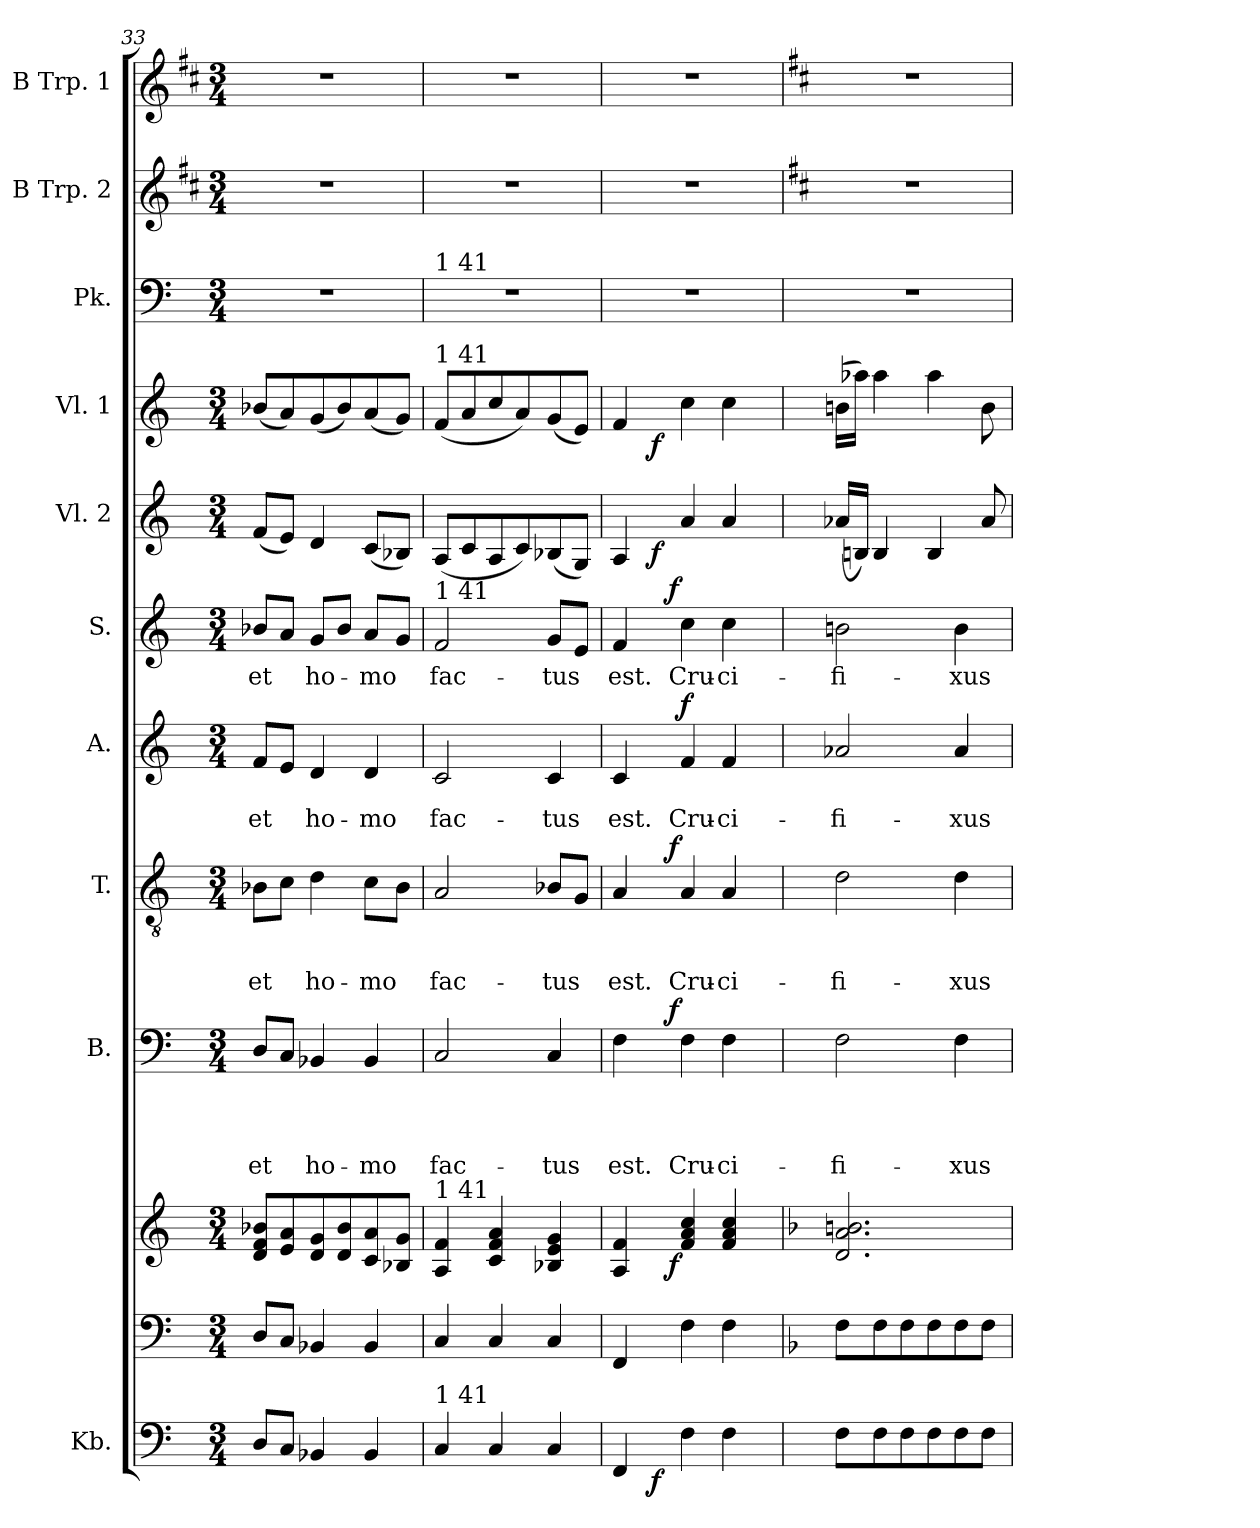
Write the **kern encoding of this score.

**kern	**dynam	**kern	**kern	**dynam	**kern	**text	**text	**text	**text	**dynam	**kern	**text	**text	**text	**dynam	**kern	**text	**text	**dynam	**kern	**text	**dynam	**kern	**dynam	**kern	**dynam	**kern	**kern	**kern
*part12	*part12	*part11	*part10	*part10	*part9	*part9	*part9	*part9	*part9	*part9	*part8	*part8	*part8	*part8	*part8	*part7	*part7	*part7	*part7	*part6	*part6	*part6	*part5	*part5	*part4	*part4	*part3	*part2	*part1
*staff12	*staff12	*staff11	*staff10	*staff10	*staff9	*staff9	*staff9	*staff9	*staff9	*staff9	*staff8	*staff8	*staff8	*staff8	*staff8	*staff7	*staff7	*staff7	*staff7	*staff6	*staff6	*staff6	*staff5	*staff5	*staff4	*staff4	*staff3	*staff2	*staff1
*I"Kb.	*	*	*	*	*I"B.	*	*	*	*	*	*I"T.	*	*	*	*	*I"A.	*	*	*	*I"S.	*	*	*I"Vl. 2	*	*I"Vl. 1	*	*I"Pk.	*I"B Trp. 2	*I"B Trp. 1
*I'Kb.	*	*	*	*	*I'B.	*	*	*	*	*	*I'T.	*	*	*	*	*I'A.	*	*	*	*I'S.	*	*	*I'Vl. 2	*	*I'Vl. 1	*	*I'Pk.	*I'B Trp. 2	*I'B Trp. 1
*clefF4	*	*clefF4	*clefG2	*	*clefF4	*	*	*	*	*	*clefGv2	*	*	*	*	*clefG2	*	*	*	*clefG2	*	*	*clefG2	*	*clefG2	*	*clefF4	*clefG2	*clefG2
*	*	*	*	*	*	*	*	*	*	*	*	*	*	*	*	*	*	*	*	*	*	*	*	*	*	*	*	*ITrd1c2	*ITrd1c2
*k[]	*	*k[]	*k[]	*	*k[]	*	*	*	*	*	*k[]	*	*	*	*	*k[]	*	*	*	*k[]	*	*	*k[]	*	*k[]	*	*k[]	*k[]	*k[]
*C:	*	*C:	*C:	*	*C:	*	*	*	*	*	*C:	*	*	*	*	*C:	*	*	*	*C:	*	*	*C:	*	*C:	*	*C:	*C:	*C:
*M3/4	*	*M3/4	*M3/4	*	*M3/4	*	*	*	*	*	*M3/4	*	*	*	*	*M3/4	*	*	*	*M3/4	*	*	*M3/4	*	*M3/4	*	*M3/4	*M3/4	*M3/4
=33	=33	=33	=33	=33	=33	=33	=33	=33	=33	=33	=33	=33	=33	=33	=33	=33	=33	=33	=33	=33	=33	=33	=33	=33	=33	=33	=33	=33	=33
!	!	!	!	!	!	!	!	!	!LO:LY:b	!	!	!	!	!LO:LY:b	!	!	!	!LO:LY:b	!	!	!LO:LY:b	!	!	!	!	!	!	!	!
8D/L	.	8D/L	8d/ 8f/ 8b-X/L	.	8D/L	.	.	.	et	.	8B-X\L	.	.	et	.	8f/L	.	et	.	8b-X/L	et	.	(<8f/L	.	(<8b-X/L	.	2.r	2.r	2.r
8C/J	.	8C/J	8e/ 8a/	.	8C/J	.	.	.	.	.	8c\J	.	.	.	.	8e/J	.	.	.	8a/J	.	.	8e/J)	.	8a/)	.	.	.	.
!	!	!	!	!	!	!	!	!	!LO:LY:b	!	!	!	!	!LO:LY:b	!	!	!	!LO:LY:b	!	!	!LO:LY:b	!	!	!	!	!	!	!	!
4BB-X/	.	4BB-X/	8d/ 8g/	.	4BB-X/	.	.	.	ho-	.	4d\	.	.	ho-	.	4d/	.	ho-	.	8g/L	ho-	.	4d/	.	(<8g/	.	.	.	.
.	.	.	8d/ 8b-/	.	.	.	.	.	.	.	.	.	.	.	.	.	.	.	.	8b-/J	.	.	.	.	8b-/)	.	.	.	.
!	!	!	!	!	!	!	!	!	!LO:LY:b	!	!	!	!	!LO:LY:b	!	!	!	!LO:LY:b	!	!	!LO:LY:b	!	!	!	!	!	!	!	!
4BB-/	.	4BB-/	8c/ 8a/	.	4BB-/	.	.	.	-mo	.	8c\L	.	.	-mo	.	4d/	.	-mo	.	8a/L	-mo	.	(<8c/L	.	(<8a/	.	.	.	.
.	.	.	8B-X/ 8g/J	.	.	.	.	.	.	.	8B-\J	.	.	.	.	.	.	.	.	8g/J	.	.	8B-X/J)	.	8g/J)	.	.	.	.
!!LO:PB:g=z
=34	=34	=34	=34	=34	=34	=34	=34	=34	=34	=34	=34	=34	=34	=34	=34	=34	=34	=34	=34	=34	=34	=34	=34	=34	=34	=34	=34	=34	=34
!	!	!	!	!	!	!	!	!	!	!	!	!	!	!	!	!	!	!	!	!	!	!	!	!	!	!	!LO:TX:a:t=1 41	!	!
!	!	!	!	!	!	!	!	!	!	!	!	!	!	!	!	!	!	!	!	!	!	!	!	!	!LO:TX:a:t=1 41	!	!	!	!
!	!	!	!	!	!	!	!	!	!	!	!	!	!	!	!	!	!	!	!	!LO:TX:a:t=1 41	!	!	!	!	!	!	!	!	!
!	!	!	!LO:TX:a:t=1 41	!	!	!	!	!	!	!	!	!	!	!	!	!	!	!	!	!	!	!	!	!	!	!	!	!	!
!LO:TX:a:t=1 41	!	!	!	!	!	!	!	!	!	!	!	!	!	!	!	!	!	!	!	!	!	!	!	!	!	!	!	!	!
!	!	!	!	!	!	!	!	!	!LO:LY:b	!	!	!	!	!LO:LY:b	!	!	!	!LO:LY:b	!	!	!LO:LY:b	!	!	!	!	!	!	!	!
4C/	.	4C/	4A/ 4f/	.	2C/	.	.	.	fac-	.	2A/	.	.	fac-	.	2c/	.	fac-	.	2f/	fac-	.	(<8A/L	.	(<8f/L	.	2.r	2.r	2.r
.	.	.	.	.	.	.	.	.	.	.	.	.	.	.	.	.	.	.	.	.	.	.	8c/	.	8a/	.	.	.	.
4C/	.	4C/	4c/ 4f/ 4a/	.	.	.	.	.	.	.	.	.	.	.	.	.	.	.	.	.	.	.	8A/	.	8cc/	.	.	.	.
.	.	.	.	.	.	.	.	.	.	.	.	.	.	.	.	.	.	.	.	.	.	.	8c/)	.	8a/)	.	.	.	.
!	!	!	!	!	!	!	!	!	!LO:LY:b	!	!	!	!	!LO:LY:b	!	!	!	!LO:LY:b	!	!	!LO:LY:b	!	!	!	!	!	!	!	!
4C/	.	4C/	4B-X/ 4e/ 4g/	.	4C/	.	.	.	-tus	.	8B-X/L	.	.	-tus	.	4c/	.	-tus	.	8g/L	-tus	.	(<8B-X/	.	(<8g/	.	.	.	.
.	.	.	.	.	.	.	.	.	.	.	8G/J	.	.	.	.	.	.	.	.	8e/J	.	.	8G/J)	.	8e/J)	.	.	.	.
=35	=35	=35	=35	=35	=35	=35	=35	=35	=35	=35	=35	=35	=35	=35	=35	=35	=35	=35	=35	=35	=35	=35	=35	=35	=35	=35	=35	=35	=35
!	!	!	!	!	!	!	!	!	!LO:LY:b	!	!	!	!	!LO:LY:b	!	!	!	!LO:LY:b	!	!	!LO:LY:b	!	!	!	!	!	!	!	!
*^	*	*	*^	*	*^	*	*	*	*	*	*^	*	*	*	*	*	*	*	*	*^	*	*	*^	*	*^	*	*	*	*
4FF/	8ryy	.	4FF/	4A/ 4f/	8..ryy	.	4F\	8..ryy	.	.	.	est.	.	4A/	8..ryy	.	.	est.	.	4c/	.	est.	.	4f/	8..ryy	est.	.	4A/	8ryy	.	4f/	8ryy	.	2.r	2.r	2.r
.	32ryy	.	.	.	.	.	.	.	.	.	.	.	.	.	.	.	.	.	.	.	.	.	.	.	.	.	.	.	32ryy	.	.	32ryy	.	.	.	.
!	!	!LO:DY:b	!	!	!	!	!	!	!	!	!	!	!	!	!	!	!	!	!	!	!	!	!	!	!	!	!	!	!	!LO:DY:b	!	!	!LO:DY:b	!	!	!
.	2ryy	f	.	.	.	.	.	.	.	.	.	.	.	.	.	.	.	.	.	.	.	.	.	.	.	.	.	.	2ryy	f	.	2ryy	f	.	.	.
!	!	!	!	!	!	!LO:DY:b	!	!	!	!	!	!	!LO:DY:a	!	!	!	!	!	!LO:DY:a	!	!	!	!	!	!	!	!LO:DY:a	!	!	!	!	!	!	!	!	!
.	.	.	.	.	2ryy	f	.	2ryy	.	.	.	.	f	.	2ryy	.	.	.	f	.	.	.	.	.	2ryy	.	f	.	.	.	.	.	.	.	.	.
!	!	!	!	!	!	!	!	!	!	!	!	!LO:LY:b	!	!	!	!	!	!LO:LY:b	!	!	!	!LO:LY:b	!LO:DY:a	!	!	!LO:LY:b	!	!	!	!	!	!	!	!	!	!
4F\	.	.	4F\	4f/ 4a/ 4cc/	.	.	4F\	.	.	.	.	Cru-	.	4A/	.	.	.	Cru-	.	4f/	.	Cru-	f	4cc\	.	Cru-	.	4a/	.	.	4cc\	.	.	.	.	.
!	!	!	!	!	!	!	!	!	!	!	!	!LO:LY:b	!	!	!	!	!	!LO:LY:b	!	!	!	!LO:LY:b	!	!	!	!LO:LY:b	!	!	!	!	!	!	!	!	!	!
4F\	.	.	4F\	4f/ 4a/ 4cc/	.	.	4F\	.	.	.	.	-ci-	.	4A/	.	.	.	-ci-	.	4f/	.	-ci-	.	4cc\	.	-ci-	.	4a/	.	.	4cc\	.	.	.	.	.
.	16.ryy	.	.	.	.	.	.	.	.	.	.	.	.	.	.	.	.	.	.	.	.	.	.	.	.	.	.	.	16.ryy	.	.	16.ryy	.	.	.	.
.	.	.	.	.	32ryy	.	.	32ryy	.	.	.	.	.	.	32ryy	.	.	.	.	.	.	.	.	.	32ryy	.	.	.	.	.	.	.	.	.	.	.
*	*	*	*	*v	*v	*	*	*	*	*	*	*	*	*v	*v	*	*	*	*	*	*	*	*	*v	*v	*	*	*v	*v	*	*v	*v	*	*	*	*
*v	*v	*	*	*	*	*v	*v	*	*	*	*	*	*	*	*	*	*	*	*	*	*	*	*	*	*	*	*	*	*	*	*
=36	=36	=36	=36	=36	=36	=36	=36	=36	=36	=36	=36	=36	=36	=36	=36	=36	=36	=36	=36	=36	=36	=36	=36	=36	=36	=36	=36	=36	=36
*	*	*k[b-]	*k[b-]	*	*	*	*	*	*	*	*	*	*	*	*	*	*	*	*	*	*	*	*	*	*	*	*	*	*
*	*	*F:	*F:	*	*	*	*	*	*	*	*	*	*	*	*	*	*	*	*	*	*	*	*	*	*	*	*	*	*
*^	*	*	*^	*	*^	*	*	*	*	*	*^	*	*	*	*	*	*	*	*	*^	*	*	*^	*	*^	*	*	*	*
!	!	!	!	!	!	!	!	!	!	!	!	!LO:LY:b	!	!	!	!	!	!LO:LY:b	!	!	!	!LO:LY:b	!	!	!	!LO:LY:b	!	!	!	!	!	!	!	!	!	!
*	*	*	*	*v	*v	*	*	*	*	*	*	*	*	*v	*v	*	*	*	*	*	*	*	*	*v	*v	*	*	*v	*v	*	*v	*v	*	*	*	*
*v	*v	*	*	*	*	*v	*v	*	*	*	*	*	*	*	*	*	*	*	*	*	*	*	*	*	*	*	*	*	*	*	*
8F\L	.	8F\L	2.d/ 2.a/ 2.bn/	.	2F\	.	.	.	-fi-	.	2d\	.	.	-fi-	.	2a-X/	.	-fi-	.	2bn\	-fi-	.	(<16a-X/LL	.	(>16bn\LL	.	2.r	2.r	2.r
.	.	.	.	.	.	.	.	.	.	.	.	.	.	.	.	.	.	.	.	.	.	.	16Bn/JJ)	.	16aa-X\JJ)	.	.	.	.
8F\	.	8F\	.	.	.	.	.	.	.	.	.	.	.	.	.	.	.	.	.	.	.	.	4B/	.	4aa-\	.	.	.	.
8F\	.	8F\	.	.	.	.	.	.	.	.	.	.	.	.	.	.	.	.	.	.	.	.	.	.	.	.	.	.	.
8F\	.	8F\	.	.	.	.	.	.	.	.	.	.	.	.	.	.	.	.	.	.	.	.	4B/	.	4aa-\	.	.	.	.
!	!	!	!	!	!	!	!	!	!LO:LY:b	!	!	!	!	!LO:LY:b	!	!	!	!LO:LY:b	!	!	!LO:LY:b	!	!	!	!	!	!	!	!
8F\	.	8F\	.	.	4F\	.	.	.	-xus	.	4d\	.	.	-xus	.	4a-/	.	-xus	.	4b\	-xus	.	.	.	.	.	.	.	.
8F\J	.	8F\J	.	.	.	.	.	.	.	.	.	.	.	.	.	.	.	.	.	.	.	.	8a-/	.	8b\	.	.	.	.
=	=	=	=	=	=	=	=	=	=	=	=	=	=	=	=	=	=	=	=	=	=	=	=	=	=	=	=	=	=
*-	*-	*-	*-	*-	*-	*-	*-	*-	*-	*-	*-	*-	*-	*-	*-	*-	*-	*-	*-	*-	*-	*-	*-	*-	*-	*-	*-	*-	*-
